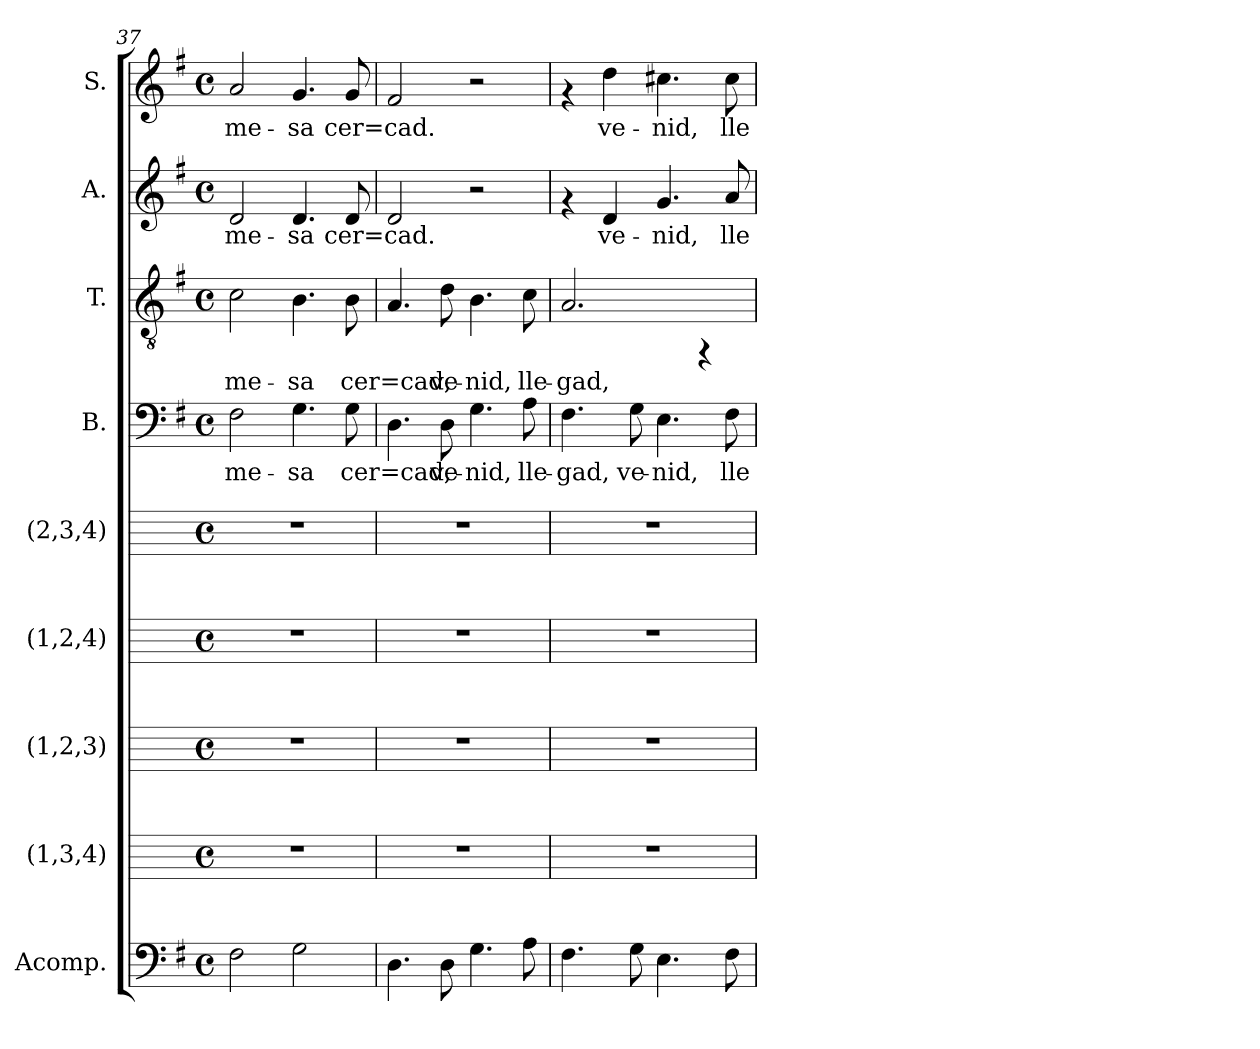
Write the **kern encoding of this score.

**kern	**kern	**kern	**kern	**kern	**kern	**text	**kern	**text	**kern	**text	**kern	**text
*part9	*part8	*part7	*part6	*part5	*part4	*part4	*part3	*part3	*part2	*part2	*part1	*part1
*staff9	*staff8	*staff7	*staff6	*staff5	*staff4	*staff4	*staff3	*staff3	*staff2	*staff2	*staff1	*staff1
*I"Acomp.	*I"(1,3,4)	*I"(1,2,3)	*I"(1,2,4)	*I"(2,3,4)	*I"B.	*	*I"T.	*	*I"A.	*	*I"S.	*
*I'Acomp.	*	*	*	*	*I'B. (2ª)	*	*I'T. (4ª)	*	*I'A. (3ª)	*	*I'S. (1ª)	*
*clefF4	*	*	*	*	*clefF4	*	*clefGv2	*	*clefG2	*	*clefG2	*
*k[f#]	*k[]	*k[]	*k[]	*k[]	*k[f#]	*	*k[f#]	*	*k[f#]	*	*k[f#]	*
*G:	*C:	*C:	*C:	*C:	*G:	*	*G:	*	*G:	*	*G:	*
*M4/4	*M4/4	*M4/4	*M4/4	*M4/4	*M4/4	*	*M4/4	*	*M4/4	*	*M4/4	*
*met(c)	*met(c)	*met(c)	*met(c)	*met(c)	*met(c)	*	*met(c)	*	*met(c)	*	*met(c)	*
=37	=37	=37	=37	=37	=37	=37	=37	=37	=37	=37	=37	=37
!	!	!	!	!	!	!LO:LY:b:cj	!	!LO:LY:b:cj	!	!LO:LY:b:cj	!	!LO:LY:b:cj
2F#\	1r	1r	1r	1r	2F#\	me-	2c\	me-	2d/	me-	2a/	me-
!	!	!	!	!	!	!LO:LY:b:cj	!	!LO:LY:b:cj	!	!LO:LY:b:cj	!	!LO:LY:b:cj
2G\	.	.	.	.	4.G\	-sa	4.B\	-sa	4.d/	-sa	4.g/	-sa
!	!	!	!	!	!	!LO:LY:b:cj	!	!LO:LY:b:cj	!	!LO:LY:b:cj	!	!LO:LY:b:cj
.	.	.	.	.	8G\	cer=cad,	8B\	cer=cad,	8d/	cer=cad.	8g/	cer=cad.
=38	=38	=38	=38	=38	=38	=38	=38	=38	=38	=38	=38	=38
!	!	!	!	!	!	!LO:LY:b:cj	!	!LO:LY:b:cj	!	!LO:LY:b:cj	!	!LO:LY:b:cj
4.D\	1r	1r	1r	1r	4.D\	.	4.A/	.	2d/	.	2f#/	.
!	!	!	!	!	!	!LO:LY:b:cj	!	!LO:LY:b:cj	!	!	!	!
8D\	.	.	.	.	8D\	ve-	8d\	ve-	.	.	.	.
!	!	!	!	!	!	!LO:LY:b:cj	!	!LO:LY:b:cj	!	!	!	!
4.G\	.	.	.	.	4.G\	-nid,	4.B\	-nid,	2r	.	2r	.
!	!	!	!	!	!	!LO:LY:b:cj	!	!LO:LY:b:cj	!	!	!	!
8A\	.	.	.	.	8A\	lle-	8c\	lle-	.	.	.	.
=39	=39	=39	=39	=39	=39	=39	=39	=39	=39	=39	=39	=39
!	!	!	!	!	!	!LO:LY:b:cj	!	!LO:LY:b:cj	!	!	!	!
4.F#\	1r	1r	1r	1r	4.F#\	-gad,	2.A/	-gad,	4rf	.	4rf	.
!	!	!	!	!	!	!	!	!	!	!LO:LY:b:cj	!	!LO:LY:b:cj
.	.	.	.	.	.	.	.	.	4d/	ve-	4dd\	ve-
!	!	!	!	!	!	!LO:LY:b:cj	!	!	!	!	!	!
8G\	.	.	.	.	8G\	ve-	.	.	.	.	.	.
!	!	!	!	!	!	!LO:LY:b:cj	!	!	!	!LO:LY:b:cj	!	!LO:LY:b:cj
4.E\	.	.	.	.	4.E\	-nid,	.	.	4.g/	-nid,	4.cc#X\	-nid,
.	.	.	.	.	.	.	4rFF	.	.	.	.	.
!	!	!	!	!	!	!LO:LY:b:cj	!	!	!	!LO:LY:b:cj	!	!LO:LY:b:cj
8F#\	.	.	.	.	8F#\	lle-	.	.	8a/	lle-	8cc#\	lle-
=	=	=	=	=	=	=	=	=	=	=	=	=
*-	*-	*-	*-	*-	*-	*-	*-	*-	*-	*-	*-	*-
